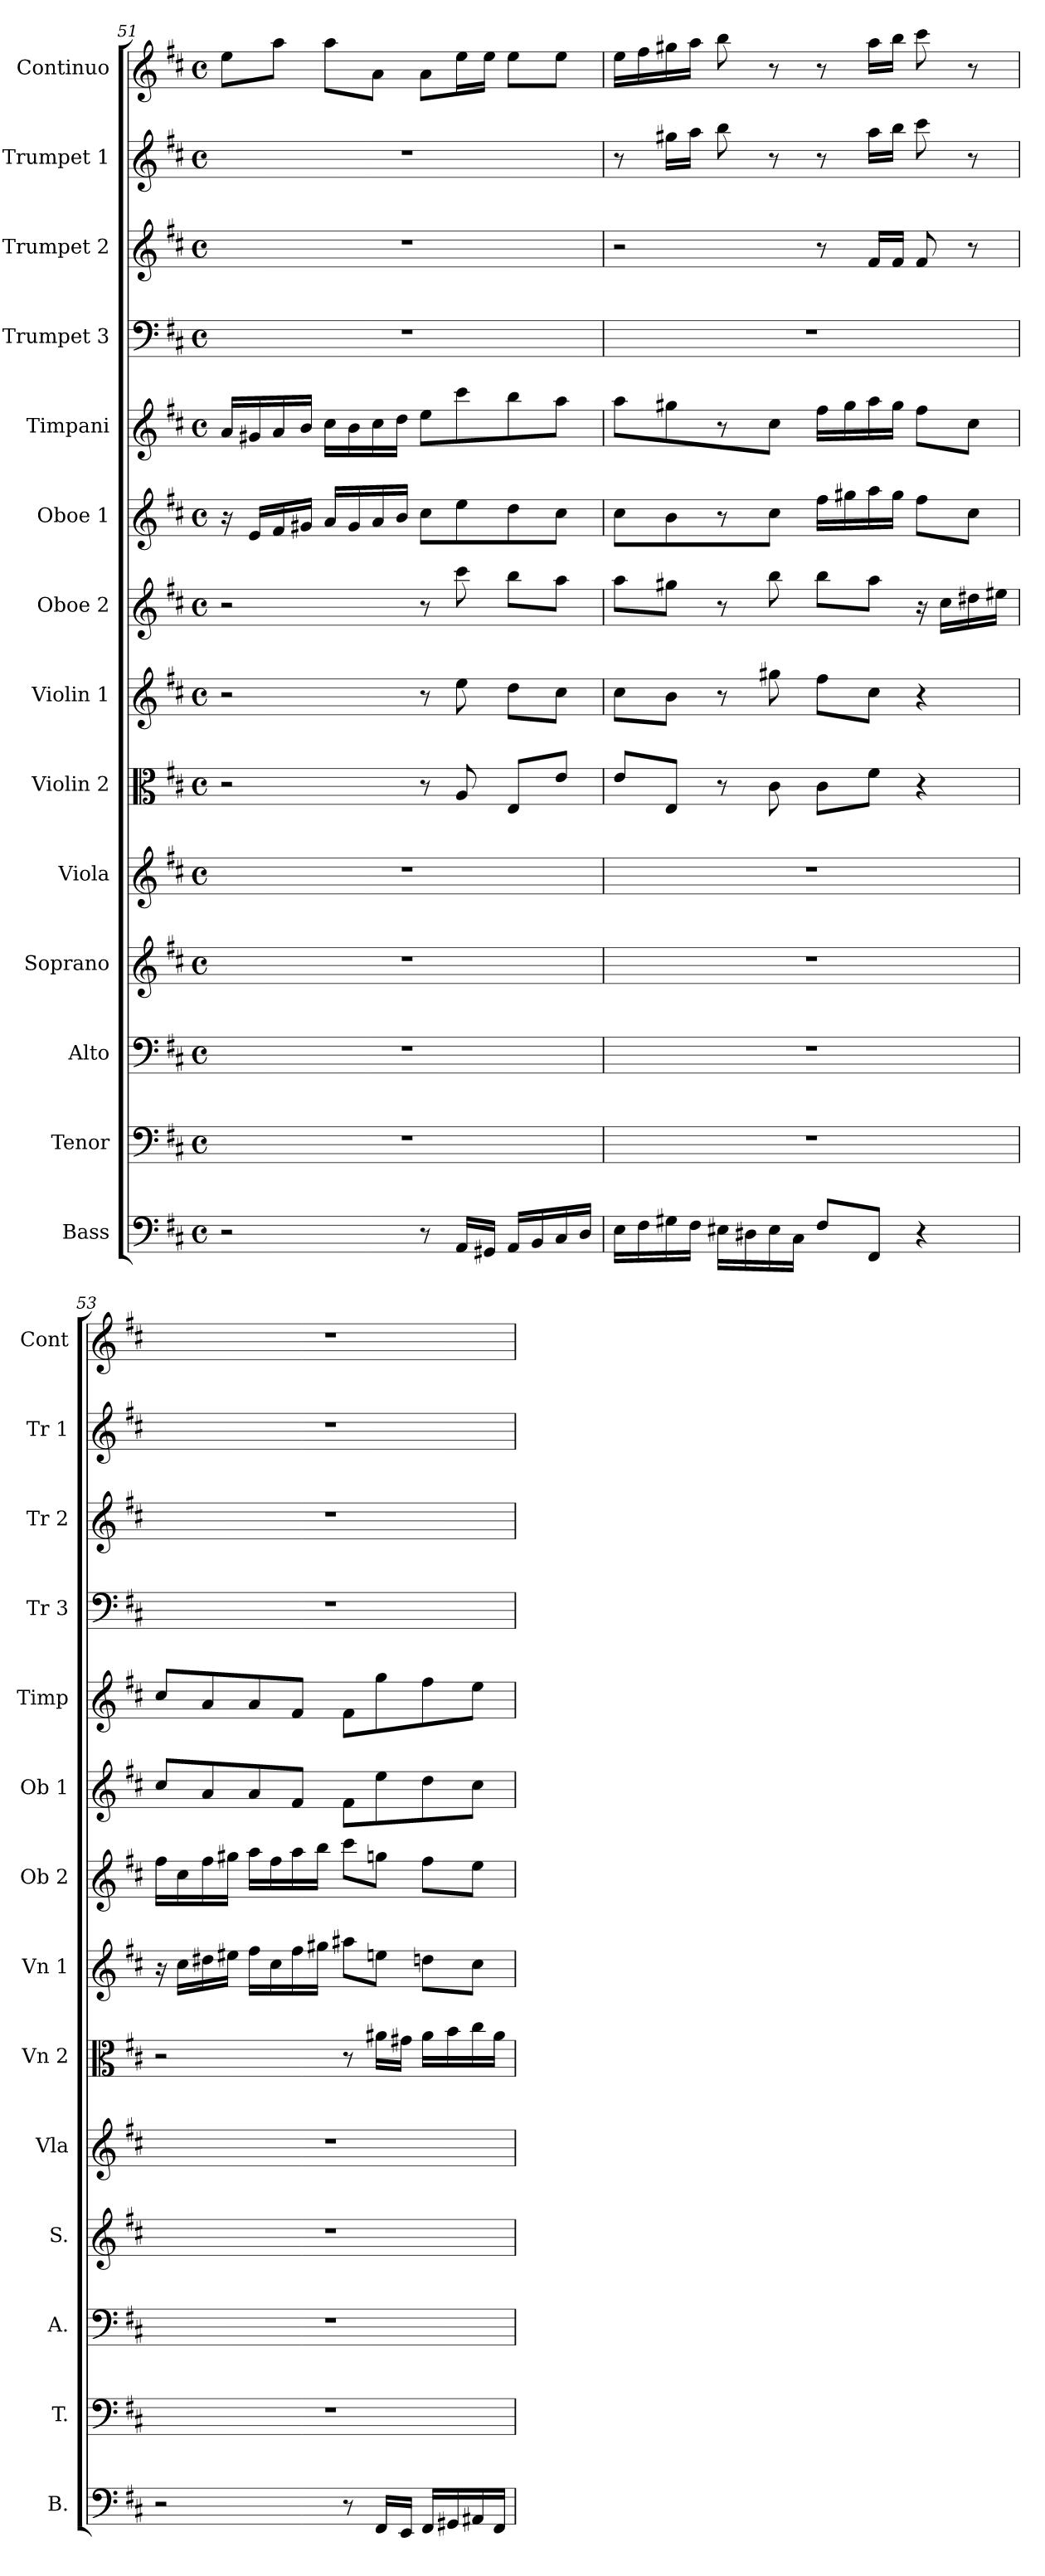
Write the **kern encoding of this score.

**kern	**kern	**kern	**kern	**kern	**kern	**kern	**kern	**kern	**kern	**kern	**kern	**kern	**kern
*part14	*part13	*part12	*part11	*part10	*part9	*part8	*part7	*part6	*part5	*part4	*part3	*part2	*part1
*staff14	*staff13	*staff12	*staff11	*staff10	*staff9	*staff8	*staff7	*staff6	*staff5	*staff4	*staff3	*staff2	*staff1
*I"Bass	*I"Tenor	*I"Alto	*I"Soprano	*I"Viola	*I"Violin 2	*I"Violin 1	*I"Oboe 2	*I"Oboe 1	*I"Timpani	*I"Trumpet 3	*I"Trumpet 2	*I"Trumpet 1	*I"Continuo
*I'B.	*I'T.	*I'A.	*I'S.	*I'Vla	*I'Vn 2	*I'Vn 1	*I'Ob 2	*I'Ob 1	*I'Timp	*I'Tr 3	*I'Tr 2	*I'Tr 1	*I'Cont
!!LO:PB:g=z
*clefF4	*clefF4	*clefF4	*clefG2	*clefG2	*clefC3	*clefG2	*clefG2	*clefG2	*clefG2	*clefF4	*clefG2	*clefG2	*clefG2
*	*	*	*	*	*	*	*	*	*	*	*ITrd1c2	*ITrd1c2	*ITrd1c2
*k[f#c#]	*k[f#c#]	*k[f#c#]	*k[f#c#]	*k[f#c#]	*k[f#c#]	*k[f#c#]	*k[f#c#]	*k[f#c#]	*k[f#c#]	*k[f#c#]	*k[]	*k[]	*k[]
*D:	*D:	*D:	*D:	*D:	*D:	*D:	*D:	*D:	*D:	*D:	*C:	*C:	*C:
*M4/4	*M4/4	*M4/4	*M4/4	*M4/4	*M4/4	*M4/4	*M4/4	*M4/4	*M4/4	*M4/4	*M4/4	*M4/4	*M4/4
*met(c)	*met(c)	*met(c)	*met(c)	*met(c)	*met(c)	*met(c)	*met(c)	*met(c)	*met(c)	*met(c)	*met(c)	*met(c)	*met(c)
=51	=51	=51	=51	=51	=51	=51	=51	=51	=51	=51	=51	=51	=51
2r	1r	1r	1r	1r	2r	2r	2r	16r	16a/LL	1r	1r	1r	8dd\L
.	.	.	.	.	.	.	.	16e/LL	16g#X/	.	.	.	.
.	.	.	.	.	.	.	.	16f#/	16a/	.	.	.	8gg\J
.	.	.	.	.	.	.	.	16g#X/JJ	16b/JJ	.	.	.	.
.	.	.	.	.	.	.	.	16a/LL	16cc#\LL	.	.	.	8gg\L
.	.	.	.	.	.	.	.	16g#/	16b\	.	.	.	.
.	.	.	.	.	.	.	.	16a/	16cc#\	.	.	.	8g\J
.	.	.	.	.	.	.	.	16b/JJ	16dd\JJ	.	.	.	.
8r	.	.	.	.	8r	8r	8r	8cc#\L	8ee\L	.	.	.	8g\L
16AA/LL	.	.	.	.	8A/	8ee\	8ccc#\	8ee\	8ccc#\	.	.	.	16dd\L
16GG#X/JJ	.	.	.	.	.	.	.	.	.	.	.	.	16dd\JJ
16AA/LL	.	.	.	.	8E/L	8dd\L	8bb\L	8dd\	8bb\	.	.	.	8dd\L
16BB/	.	.	.	.	.	.	.	.	.	.	.	.	.
16C#/	.	.	.	.	8e/J	8cc#\J	8aa\J	8cc#\J	8aa\J	.	.	.	8dd\J
16D/JJ	.	.	.	.	.	.	.	.	.	.	.	.	.
=52	=52	=52	=52	=52	=52	=52	=52	=52	=52	=52	=52	=52	=52
16E\LL	1r	1r	1r	1r	8e/L	8cc#\L	8aa\L	8cc#\L	8aa\L	1r	2r	8r	16dd\LL
16F#\	.	.	.	.	.	.	.	.	.	.	.	.	16ee\
16G#X\	.	.	.	.	8E/J	8b\J	8gg#X\J	8b\	8gg#X\	.	.	16ff#X\LL	16ff#X\
16F#\JJ	.	.	.	.	.	.	.	.	.	.	.	16gg\JJ	16gg\JJ
16E#X\LL	.	.	.	.	8r	8r	8r	8r	8r	.	.	8aa\	8aa\
16D#X\	.	.	.	.	.	.	.	.	.	.	.	.	.
16E#\	.	.	.	.	8c#\	8gg#X\	8bb\	8cc#\J	8cc#\J	.	.	8r	8r
16C#\JJ	.	.	.	.	.	.	.	.	.	.	.	.	.
8F#/L	.	.	.	.	8c#\L	8ff#\L	8bb\L	16ff#\LL	16ff#\LL	.	8r	8r	8r
.	.	.	.	.	.	.	.	16gg#X\	16gg#\	.	.	.	.
8FF#/J	.	.	.	.	8f#\J	8cc#\J	8aa\J	16aa\	16aa\	.	16e/LL	16gg\LL	16gg\LL
.	.	.	.	.	.	.	.	16gg#\JJ	16gg#\JJ	.	16e/JJ	16aa\JJ	16aa\JJ
4r	.	.	.	.	4r	4r	16r	8ff#\L	8ff#\L	.	8e/	8bb\	8bb\
.	.	.	.	.	.	.	16cc#\LL	.	.	.	.	.	.
.	.	.	.	.	.	.	16dd#X\	8cc#\J	8cc#\J	.	8r	8r	8r
.	.	.	.	.	.	.	16ee#X\JJ	.	.	.	.	.	.
=53	=53	=53	=53	=53	=53	=53	=53	=53	=53	=53	=53	=53	=53
2r	1r	1r	1r	1r	2r	16r	16ff#\LL	8cc#/L	8cc#/L	1r	1r	1r	1r
.	.	.	.	.	.	16cc#\LL	16cc#\	.	.	.	.	.	.
.	.	.	.	.	.	16dd#X\	16ff#\	8a/	8a/	.	.	.	.
.	.	.	.	.	.	16ee#X\JJ	16gg#X\JJ	.	.	.	.	.	.
.	.	.	.	.	.	16ff#\LL	16aa\LL	8a/	8a/	.	.	.	.
.	.	.	.	.	.	16cc#\	16ff#\	.	.	.	.	.	.
.	.	.	.	.	.	16ff#\	16aa\	8f#/J	8f#/J	.	.	.	.
.	.	.	.	.	.	16gg#X\JJ	16bb\JJ	.	.	.	.	.	.
8r	.	.	.	.	8r	8aa#X\L	8ccc#\L	8f#\L	8f#\L	.	.	.	.
16FF#/LL	.	.	.	.	16a#X\LL	8een\J	8ggn\J	8ee\	8gg\	.	.	.	.
16EE/JJ	.	.	.	.	16g#X\JJ	.	.	.	.	.	.	.	.
16FF#/LL	.	.	.	.	16a#\LL	8ddn\L	8ff#\L	8dd\	8ff#\	.	.	.	.
16GG#X/	.	.	.	.	16b\	.	.	.	.	.	.	.	.
16AA#X/	.	.	.	.	16cc#\	8cc#\J	8ee\J	8cc#\J	8ee\J	.	.	.	.
16FF#/JJ	.	.	.	.	16a#\JJ	.	.	.	.	.	.	.	.
=	=	=	=	=	=	=	=	=	=	=	=	=	=
*-	*-	*-	*-	*-	*-	*-	*-	*-	*-	*-	*-	*-	*-
